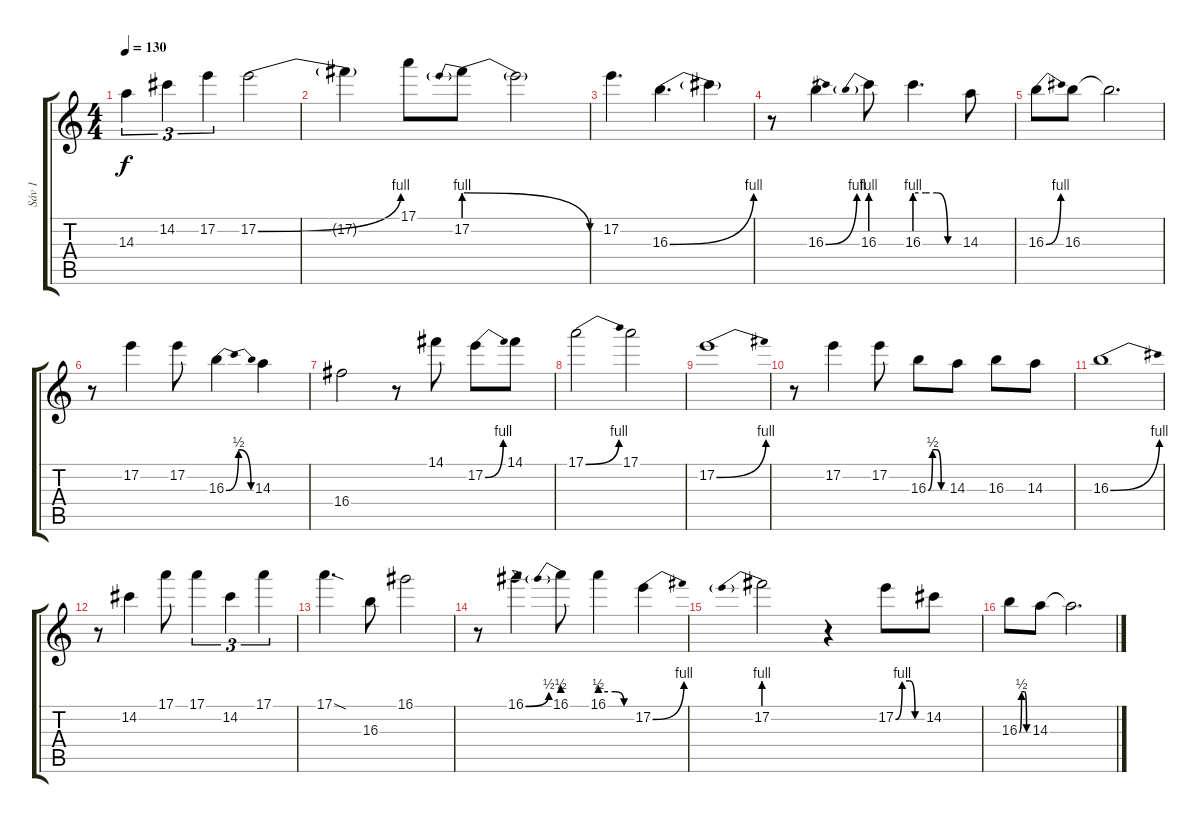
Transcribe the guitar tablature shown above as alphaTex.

\track ("Sáv 1" "Sáv 1") {instrument distortionguitar}
\staff {score tabs}
\tuning (E4 B3 G3 D3 A2 E2) {hide}
\ts (4 4)
\tempo 130
\clef g2
\ks c
14.3.4{tu (3 2) dy f} 14.2.4{tu (3 2)} 17.2.4{tu (3 2)} 17.2{be (bend 0 0 60 4)}.2 |
17.2{t}.4 17.1.8 17.2{be (prebendrelease 0 4 60 0)}.8 17.2{t}.2 |
17.2.4{d} 16.3{be (bend 0 0 60 4)}.4{d} 16.3{t}.4 |
r.8 16.3{be (bend 0 0 60 4)}.4 16.3{be (prebend 0 4 60 4)}.8 16.3{be (custom 0 4 15 4 30 4 45 0 60 0)}.4{d} 14.3.8 |
16.3{be (bend 0 0 60 4)}.8 16.3.8 16.3{t}.2{d} |
r.8 17.2.4 17.2.8 16.3{be (bendrelease 0 0 15 2 38 2 60 0)}.4 14.3.4 |
16.4.2 r.8 14.1.8 17.2{be (bend 0 0 60 4)}.8 14.1.8 |
17.1{be (bend 0 0 60 4)}.2 17.1.2 |
17.2{be (bend 0 0 60 4)}.1 |
r.8 17.2.4 17.2.8 16.3{be (custom 0 0 15 2 30 2 45 0 60 0)}.8 14.3.8 16.3.8 14.3.8 |
16.3{be (bend 0 0 60 4)}.1 |
r.8 14.2.4 17.1.8 17.1.4{tu (3 2)} 14.2.4{tu (3 2)} 17.1.4{tu (3 2)} |
17.1{sod}.4{d} 16.3.8 16.1.2 |
r.8 16.1{be (bend 0 0 60 2)}.4 16.1{be (prebend 0 2 60 2)}.8 16.1{be (custom 0 2 15 2 29 2 46 0 60 0)}.4 17.2{be (bend 0 0 60 4)}.4 |
17.2{be (prebend 0 4 60 4)}.2 r.4 17.2{be (custom 0 0 15 4 32 4 44 0 60 0)}.8 14.2.8 |
16.3{be (custom 0 0 15 2 34 2 48 0 60 0)}.8 14.3.8 14.3{t}.2{d}
